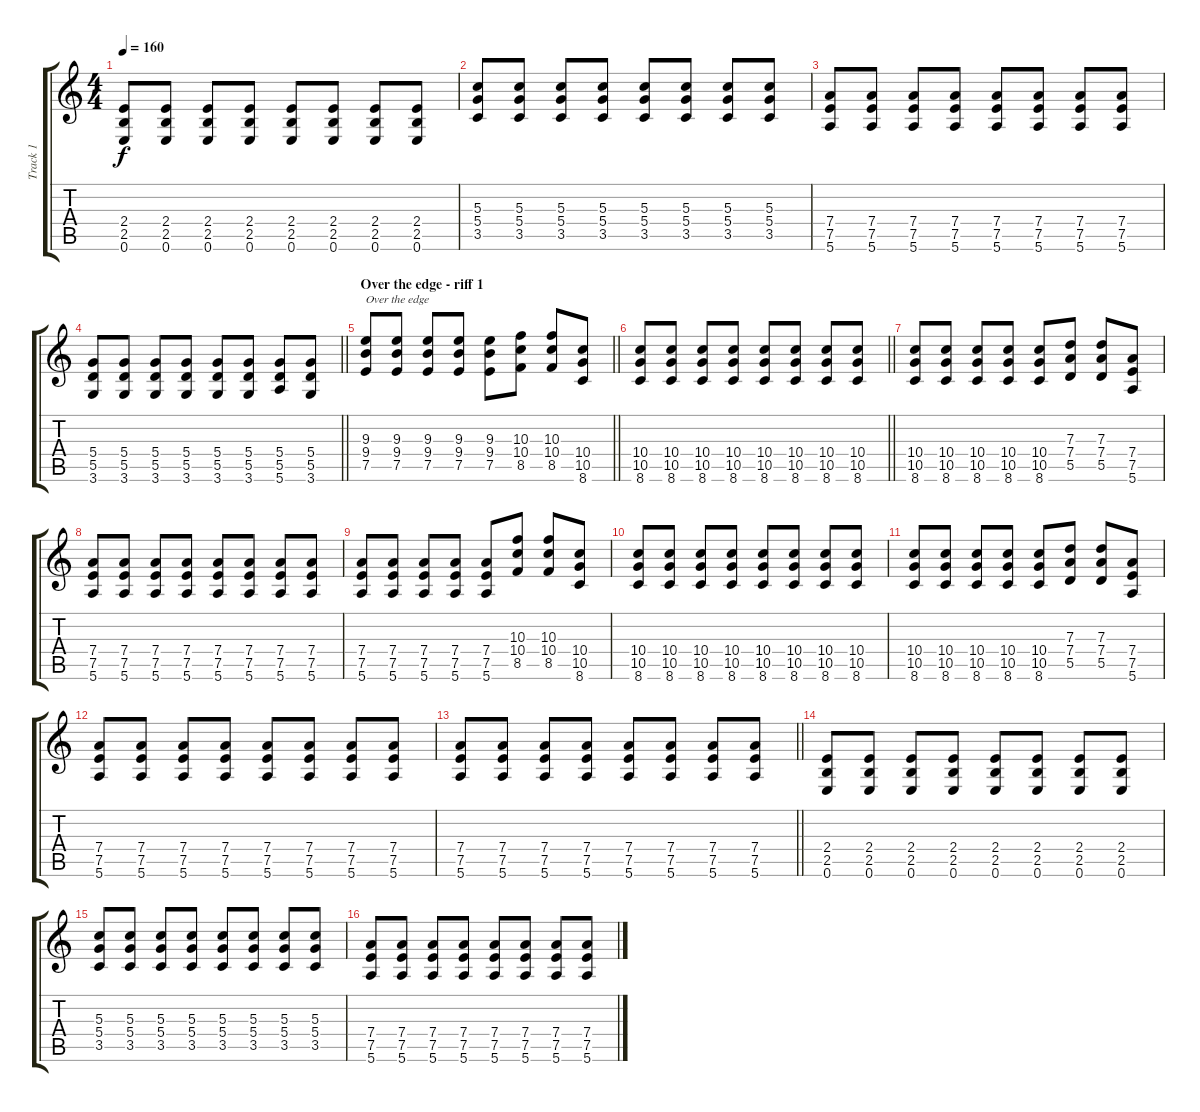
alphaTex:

\track ("Track 1" "Track 1") {instrument electricguitarclean}
\staff {score tabs}
\tuning (E4 B3 G3 D3 A2 E2) {hide}
\ts (4 4)
\tempo 160
\clef g2
\ks c
(2.4 2.5 0.6).8{dy f} (2.4 2.5 0.6).8 (2.4 2.5 0.6).8 (2.4 2.5 0.6).8 (2.4 2.5 0.6).8 (2.4 2.5 0.6).8 (2.4 2.5 0.6).8 (2.4 2.5 0.6).8 |
(5.3 5.4 3.5).8 (5.3 5.4 3.5).8 (5.3 5.4 3.5).8 (5.3 5.4 3.5).8 (5.3 5.4 3.5).8 (5.3 5.4 3.5).8 (5.3 5.4 3.5).8 (5.3 5.4 3.5).8 |
(7.4 7.5 5.6).8 (7.4 7.5 5.6).8 (7.4 7.5 5.6).8 (7.4 7.5 5.6).8 (7.4 7.5 5.6).8 (7.4 7.5 5.6).8 (7.4 7.5 5.6).8 (7.4 7.5 5.6).8 |
\barLineRight lightlight
(5.4 5.5 3.6).8 (5.4 5.5 3.6).8 (5.4 5.5 3.6).8 (5.4 5.5 3.6).8 (5.4 5.5 3.6).8 (5.4 5.5 3.6).8 (5.4 5.5 5.6).8 (5.4 5.5 3.6).8 |
\section ("" "Over the edge - riff 1")
\barLineRight lightlight
(9.3 9.4 7.5).8{txt "Over the edge"} (9.3 9.4 7.5).8 (9.3 9.4 7.5).8 (9.3 9.4 7.5).8 (9.3 9.4 7.5).8 (10.3 10.4 8.5).8 (10.3 10.4 8.5).8 (10.4 10.5 8.6).8 |
\barLineRight lightlight
(10.4 10.5 8.6).8 (10.4 10.5 8.6).8 (10.4 10.5 8.6).8 (10.4 10.5 8.6).8 (10.4 10.5 8.6).8 (10.4 10.5 8.6).8 (10.4 10.5 8.6).8 (10.4 10.5 8.6).8 |
(10.4 10.5 8.6).8 (10.4 10.5 8.6).8 (10.4 10.5 8.6).8 (10.4 10.5 8.6).8 (10.4 10.5 8.6).8 (7.3 7.4 5.5).8 (7.3 7.4 5.5).8 (7.4 7.5 5.6).8 |
(7.4 7.5 5.6).8 (7.4 7.5 5.6).8 (7.4 7.5 5.6).8 (7.4 7.5 5.6).8 (7.4 7.5 5.6).8 (7.4 7.5 5.6).8 (7.4 7.5 5.6).8 (7.4 7.5 5.6).8 |
(7.4 7.5 5.6).8 (7.4 7.5 5.6).8 (7.4 7.5 5.6).8 (7.4 7.5 5.6).8 (7.4 7.5 5.6).8 (10.3 10.4 8.5).8 (10.3 10.4 8.5).8 (10.4 10.5 8.6).8 |
(10.4 10.5 8.6).8 (10.4 10.5 8.6).8 (10.4 10.5 8.6).8 (10.4 10.5 8.6).8 (10.4 10.5 8.6).8 (10.4 10.5 8.6).8 (10.4 10.5 8.6).8 (10.4 10.5 8.6).8 |
(10.4 10.5 8.6).8 (10.4 10.5 8.6).8 (10.4 10.5 8.6).8 (10.4 10.5 8.6).8 (10.4 10.5 8.6).8 (7.3 7.4 5.5).8 (7.3 7.4 5.5).8 (7.4 7.5 5.6).8 |
(7.4 7.5 5.6).8 (7.4 7.5 5.6).8 (7.4 7.5 5.6).8 (7.4 7.5 5.6).8 (7.4 7.5 5.6).8 (7.4 7.5 5.6).8 (7.4 7.5 5.6).8 (7.4 7.5 5.6).8 |
\barLineRight lightlight
(7.4 7.5 5.6).8 (7.4 7.5 5.6).8 (7.4 7.5 5.6).8 (7.4 7.5 5.6).8 (7.4 7.5 5.6).8 (7.4 7.5 5.6).8 (7.4 7.5 5.6).8 (7.4 7.5 5.6).8 |
(2.4 2.5 0.6).8 (2.4 2.5 0.6).8 (2.4 2.5 0.6).8 (2.4 2.5 0.6).8 (2.4 2.5 0.6).8 (2.4 2.5 0.6).8 (2.4 2.5 0.6).8 (2.4 2.5 0.6).8 |
(5.3 5.4 3.5).8 (5.3 5.4 3.5).8 (5.3 5.4 3.5).8 (5.3 5.4 3.5).8 (5.3 5.4 3.5).8 (5.3 5.4 3.5).8 (5.3 5.4 3.5).8 (5.3 5.4 3.5).8 |
(7.4 7.5 5.6).8 (7.4 7.5 5.6).8 (7.4 7.5 5.6).8 (7.4 7.5 5.6).8 (7.4 7.5 5.6).8 (7.4 7.5 5.6).8 (7.4 7.5 5.6).8 (7.4 7.5 5.6).8
